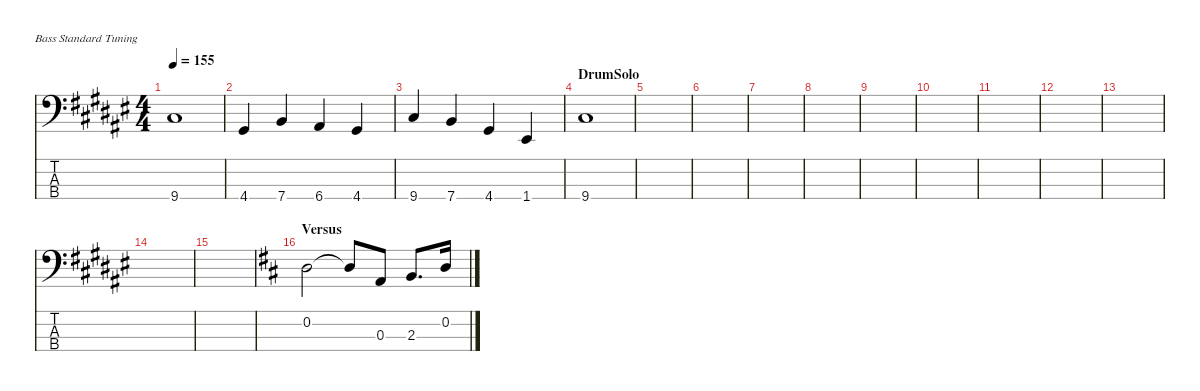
\hideDynamics
\bracketExtendMode nobrackets
\singleTrackTrackNamePolicy hidden
\multiTrackTrackNamePolicy hidden
\otherSystemsTrackNameOrientation horizontal
\track ("Bass" "E-Bass") {instrument electricbassfinger}
\staff {score tabs}
\tuning (G2 D2 A1 E1)
\ts (4 4)
\tempo 155
\clef f4
\ks f#
9.4{t acc #}.1{dy mf beam Up} |
\scale
0.595934 4.4{acc #}.4{dy f beam Up} 7.4{acc forcenatural}.4{beam Up} 6.4{acc #}.4{beam Up} 4.4{acc #}.4{beam Up} |
\scale
0.241429 9.4{acc #}.4{beam Up} 7.4{acc forcenatural}.4{beam Up} 4.4{acc #}.4{beam Up} 1.4{acc #}.4{beam Up} |
\section ("" "DrumSolo")
\scale
0.162667 9.4{acc #}.1{dy mf beam Up} |
|
|
|
|
|
|
|
|
|
|
|
\section ("" "Versus")
\ks d
0.2{acc forcenatural}.2{dy f beam Down} 0.2{t acc forcenatural}.8{beam Up} 0.3{acc forcenatural}.8{beam Up} 2.3{acc forcenatural}.8{d beam Up} 0.2{acc forcenatural}.16{beam Up}
